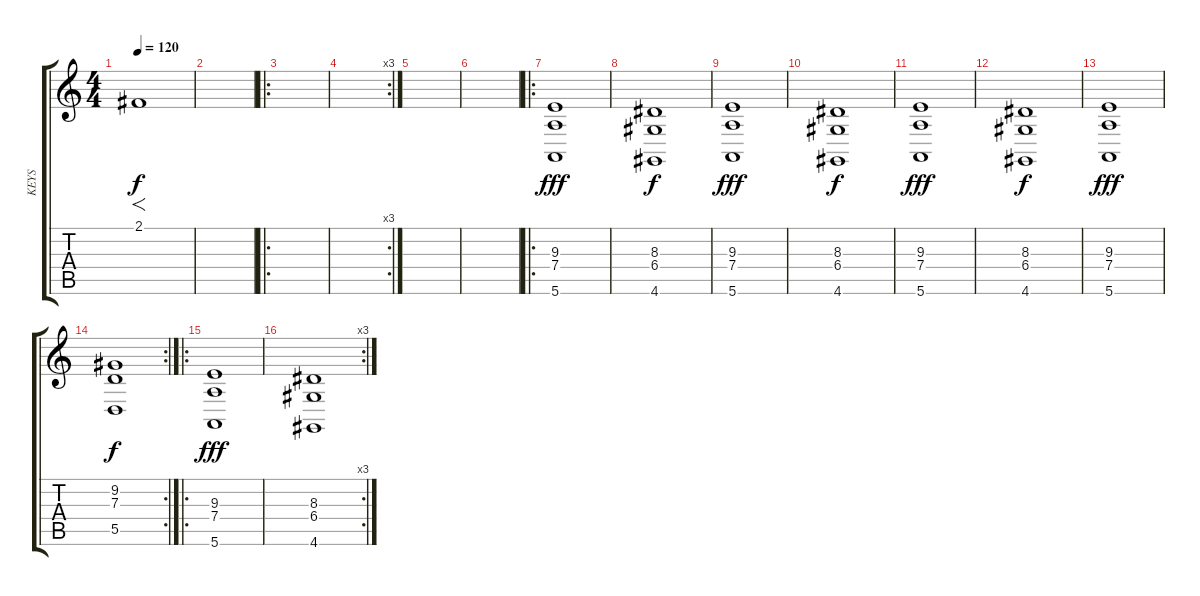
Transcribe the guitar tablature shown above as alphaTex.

\track ("KEYS" "KEYS") {instrument stringensemble2}
\staff {score tabs}
\tuning (E4 B3 G3 D3 A2 E2) {hide}
\ts (4 4)
\tempo 120
\clef g2
\ks c
2.1.1{f dy f} |
|
\ro
|
\rc 3
|
|
|
\ro
(9.3 7.4 5.6).1{dy fff} |
(8.3 6.4 4.6).1{dy f} |
(9.3 7.4 5.6).1{dy fff} |
(8.3 6.4 4.6).1{dy f} |
(9.3 7.4 5.6).1{dy fff} |
(8.3 6.4 4.6).1{dy f} |
(9.3 7.4 5.6).1{dy fff} |
\rc 2
(9.2 7.3 5.5).1{dy f} |
\ro
(9.3 7.4 5.6).1{dy fff} |
\rc 3
(8.3 6.4 4.6).1
